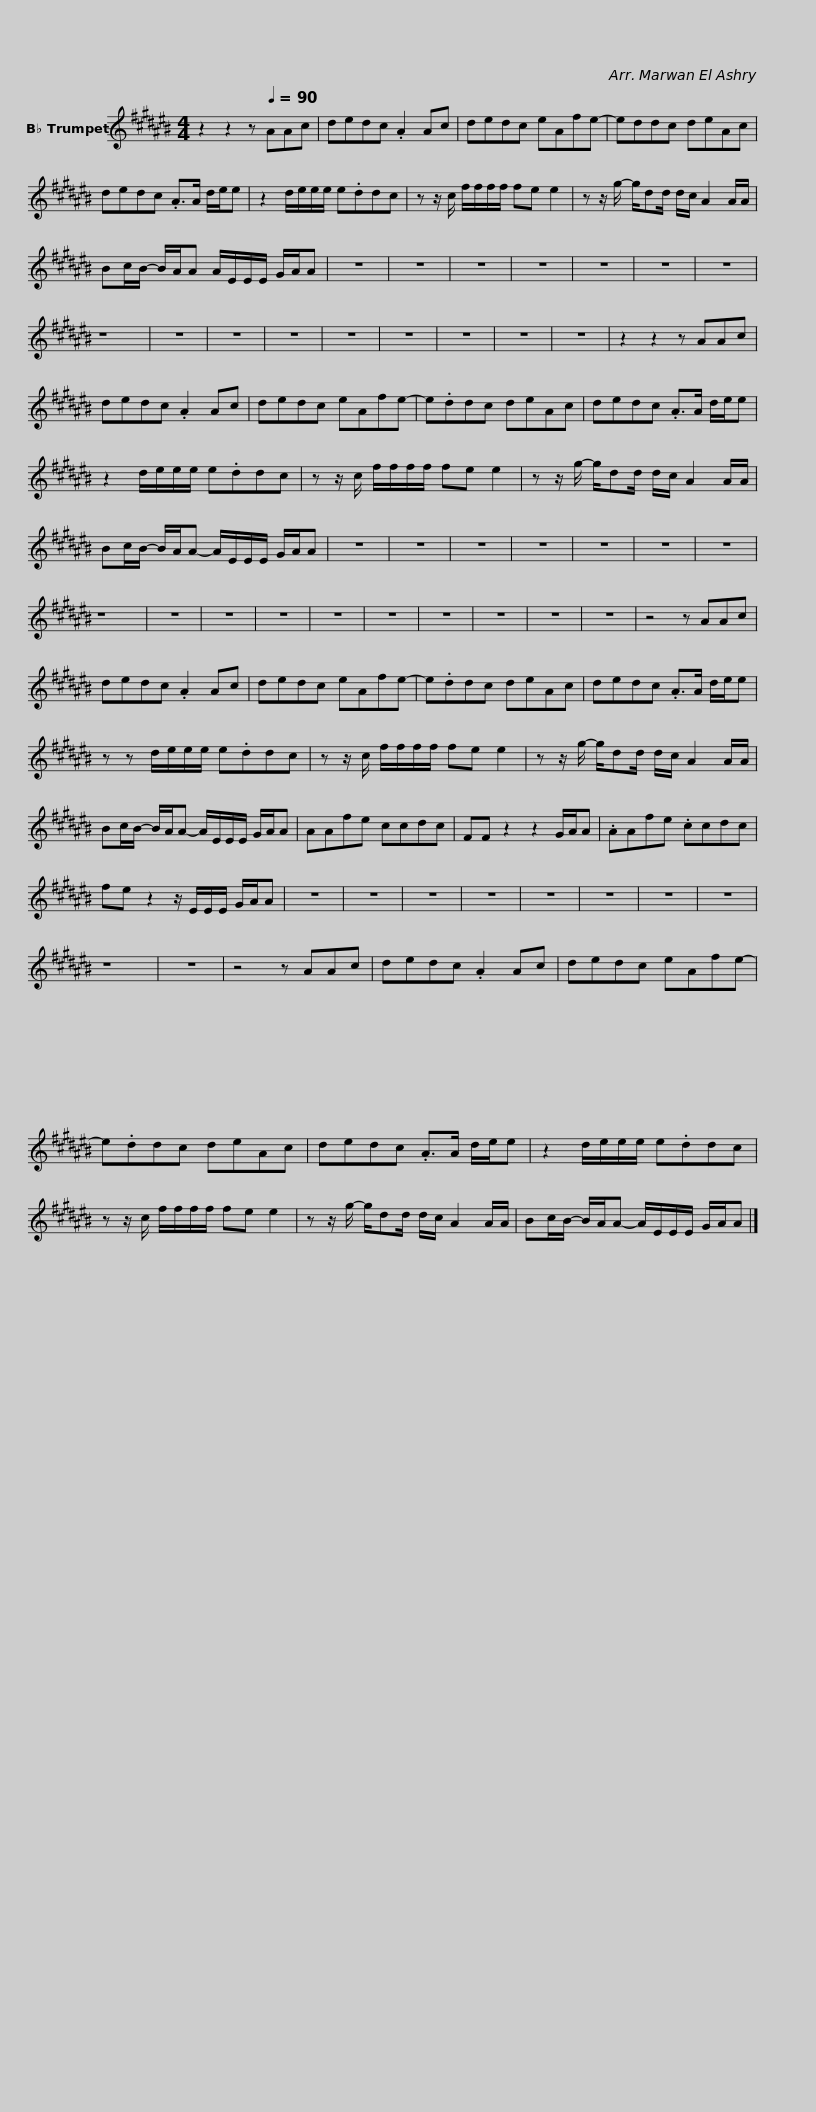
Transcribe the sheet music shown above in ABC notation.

X:1
L:1/8
M:4/4
I:linebreak $
K:none
V:1 treble transpose=-2
V:1
[K:C#] z2 z2 z[Q:1/4=90] AAc | dedc .A2 Ac | dedc eAfe- | eddc deAc | dedc .A>A d/e/e |$ %5
 z2 d/e/e/e/ e.ddc | z z/ c/ f/f/f/f/ fe e2 | z z/ g/- g/dd/ d/c/ A2 A/A/ | Bc/B/- B/A/A A/E/E/E/ G/A/A |$ z8 | %10
 z8 | z8 | z8 | z8 | z8 | %15
 z8 | z8 | z8 | z8 | z8 | %20
 z8 | z8 | z8 | z8 | z8 | %25
 z2 z2 z AAc | dedc .A2 Ac | dedc eAfe- | e.ddc deAc | dedc .A>A d/e/e |$ %30
 z2 d/e/e/e/ e.ddc | z z/ c/ f/f/f/f/ fe e2 | z z/ g/- g/dd/ d/c/ A2 A/A/ | Bc/B/- B/A/A- A/E/E/E/ G/A/A |$ z8 | %35
 z8 | z8 | z8 | z8 | z8 | %40
 z8 | z8 | z8 | z8 | z8 | %45
 z8 | z8 | z8 | z8 | z8 | %50
 z8 | z4 z AAc | dedc .A2 Ac | dedc eAfe- | e.ddc deAc | %55
 dedc .A>A d/e/e |$ z z d/e/e/e/ e.ddc | z z/ c/ f/f/f/f/ fe e2 | z z/ g/- g/dd/ d/c/ A2 A/A/ | Bc/B/- B/A/A- A/E/E/E/ G/A/A |$ %60
 AAfe ccdc | FF z2 z2 G/A/A | .AAfe .ccdc | fe z2 z/ E/E/E/ G/A/A | z8 | %65
 z8 | z8 | z8 | z8 | z8 | %70
 z8 | z8 | z8 | z8 | z4 z AAc |$ %75
 dedc .A2 Ac | dedc eAfe- | e.ddc deAc | dedc .A>A d/e/e | z2 d/e/e/e/ e.ddc |$ %80
 z z/ c/ f/f/f/f/ fe e2 | z z/ g/- g/dd/ d/c/ A2 A/A/ | Bc/B/- B/A/A- A/E/E/E/ G/A/A |] %83
